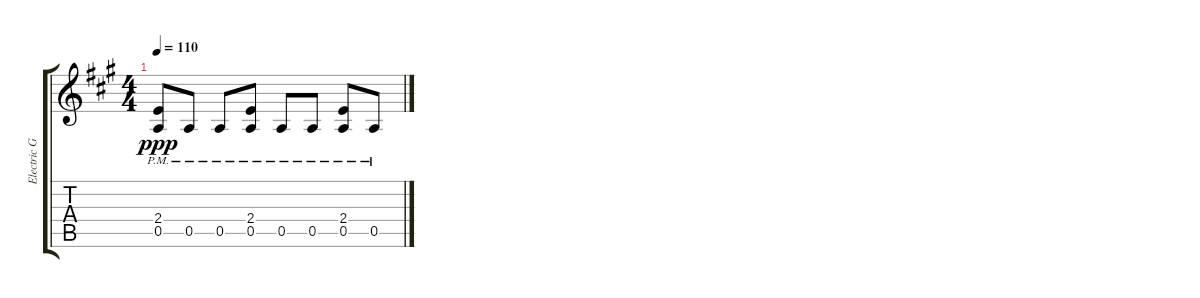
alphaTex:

\track ("Electric Guitar" "Electric G") {instrument acousticguitarsteel}
\staff {score tabs}
\tuning (E4 B3 G3 D3 A2 E2) {hide}
\ts (4 4)
\tempo 110
\clef g2
\ks a
(2.4{pm} 0.5{pm}).8{dy ppp} 0.5{pm}.8 0.5{pm}.8 (2.4{pm} 0.5{pm}).8 0.5{pm}.8 0.5{pm}.8 (2.4{pm} 0.5{pm}).8 0.5{pm}.8
